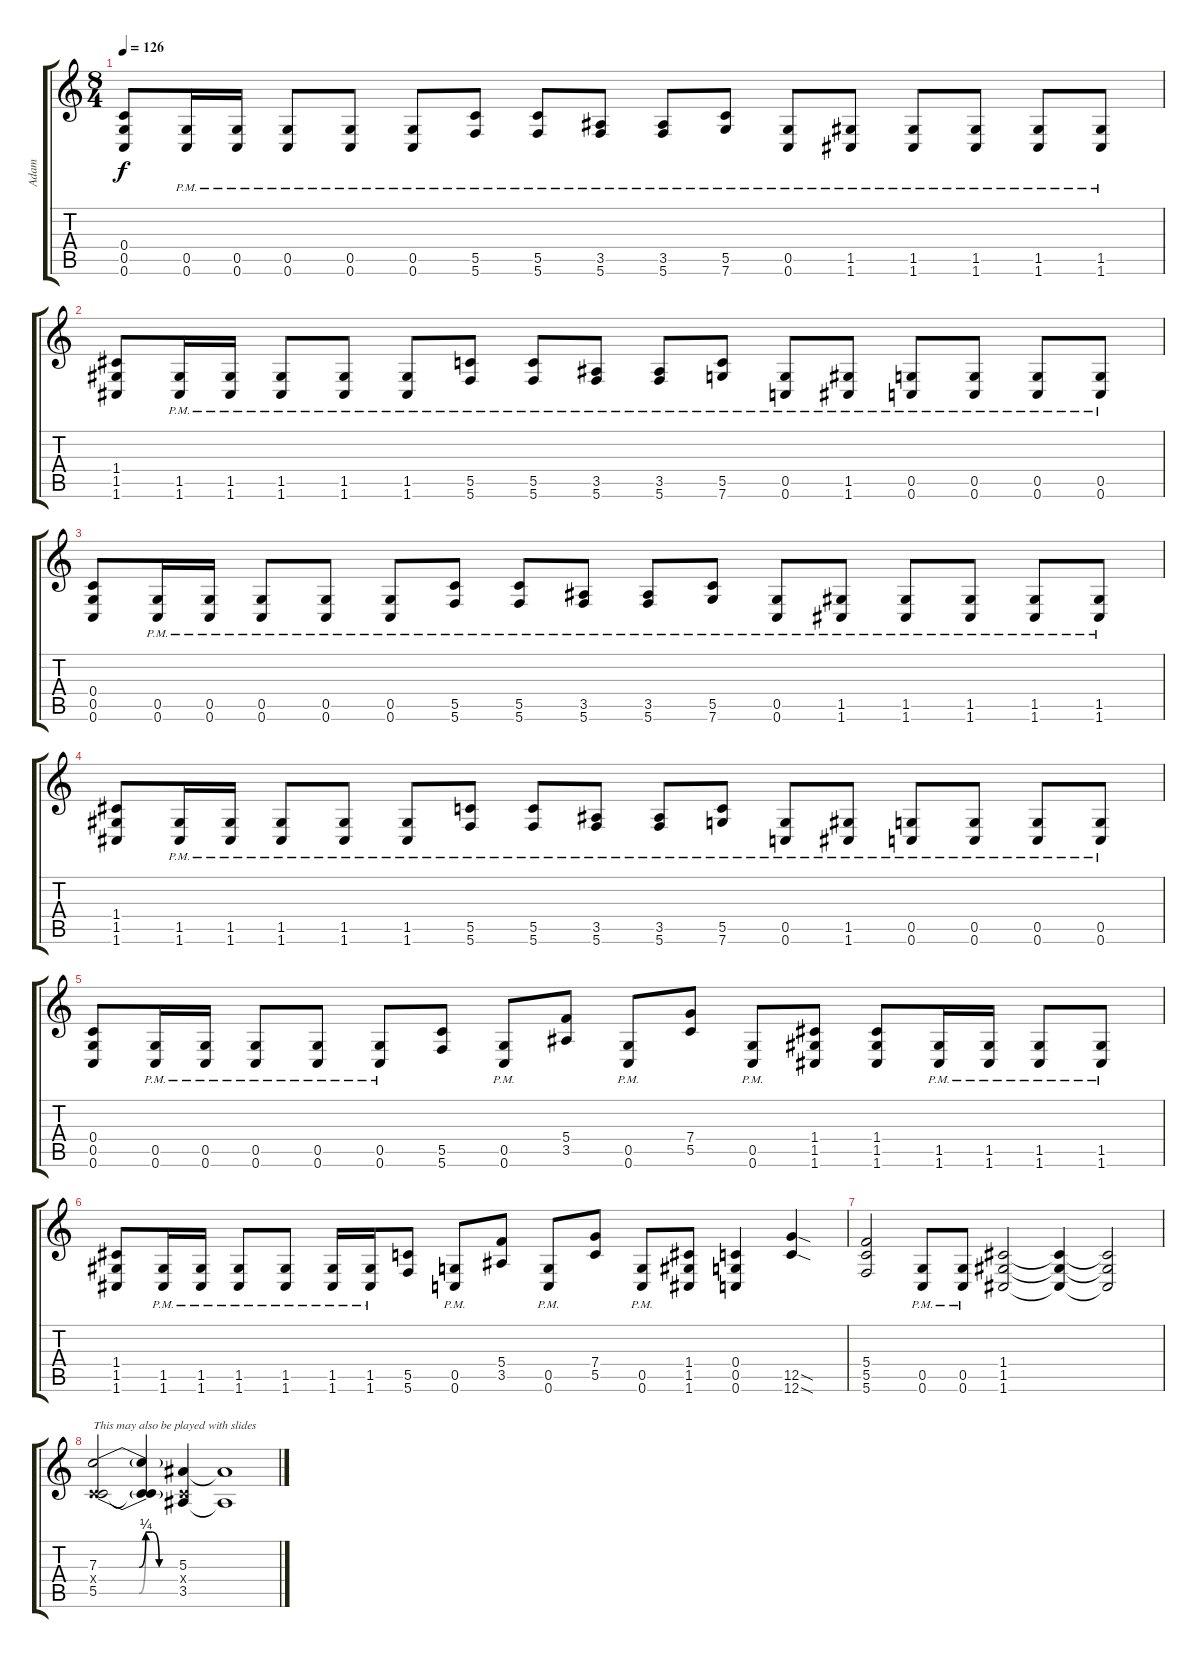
\track ("Adam" "Adam") {instrument distortionguitar}
\staff {score tabs}
\tuning (D4 A3 F3 C3 G2 C2) {hide}
\ts (8 4)
\tempo 126
\clef g2
\ks c
(0.4 0.5 0.6).8{dy f instrument distortionguitar} (0.5{pm} 0.6{pm}).16 (0.5{pm} 0.6{pm}).16 (0.5{pm} 0.6{pm}).8 (0.5{pm} 0.6{pm}).8 (0.5{pm} 0.6{pm}).8 (5.5{pm} 5.6{pm}).8 (5.5{pm} 5.6{pm}).8 (3.5{pm} 5.6{pm}).8 (3.5{pm} 5.6{pm}).8 (5.5{pm} 7.6{pm}).8 (0.5{pm} 0.6{pm}).8 (1.5{pm} 1.6{pm}).8 (1.5{pm} 1.6{pm}).8 (1.5{pm} 1.6{pm}).8 (1.5{pm} 1.6{pm}).8 (1.5{pm} 1.6{pm}).8 |
(1.4 1.5 1.6).8{instrument distortionguitar} (1.5{pm} 1.6{pm}).16 (1.5{pm} 1.6{pm}).16 (1.5{pm} 1.6{pm}).8 (1.5{pm} 1.6{pm}).8 (1.5{pm} 1.6{pm}).8 (5.5{pm} 5.6{pm}).8 (5.5{pm} 5.6{pm}).8 (3.5{pm} 5.6{pm}).8 (3.5{pm} 5.6{pm}).8 (5.5{pm} 7.6{pm}).8 (0.5{pm} 0.6{pm}).8 (1.5{pm} 1.6{pm}).8 (0.5{pm} 0.6{pm}).8 (0.5{pm} 0.6{pm}).8 (0.5{pm} 0.6{pm}).8 (0.5{pm} 0.6{pm}).8 |
(0.4 0.5 0.6).8{instrument distortionguitar} (0.5{pm} 0.6{pm}).16 (0.5{pm} 0.6{pm}).16 (0.5{pm} 0.6{pm}).8 (0.5{pm} 0.6{pm}).8 (0.5{pm} 0.6{pm}).8 (5.5{pm} 5.6{pm}).8 (5.5{pm} 5.6{pm}).8 (3.5{pm} 5.6{pm}).8 (3.5{pm} 5.6{pm}).8 (5.5{pm} 7.6{pm}).8 (0.5{pm} 0.6{pm}).8 (1.5{pm} 1.6{pm}).8 (1.5{pm} 1.6{pm}).8 (1.5{pm} 1.6{pm}).8 (1.5{pm} 1.6{pm}).8 (1.5{pm} 1.6{pm}).8 |
(1.4 1.5 1.6).8{instrument distortionguitar} (1.5{pm} 1.6{pm}).16 (1.5{pm} 1.6{pm}).16 (1.5{pm} 1.6{pm}).8 (1.5{pm} 1.6{pm}).8 (1.5{pm} 1.6{pm}).8 (5.5{pm} 5.6{pm}).8 (5.5{pm} 5.6{pm}).8 (3.5{pm} 5.6{pm}).8 (3.5{pm} 5.6{pm}).8 (5.5{pm} 7.6{pm}).8 (0.5{pm} 0.6{pm}).8 (1.5{pm} 1.6{pm}).8 (0.5{pm} 0.6{pm}).8 (0.5{pm} 0.6{pm}).8 (0.5{pm} 0.6{pm}).8 (0.5{pm} 0.6{pm}).8 |
(0.4 0.5 0.6).8{instrument distortionguitar} (0.5{pm} 0.6{pm}).16 (0.5{pm} 0.6{pm}).16 (0.5{pm} 0.6{pm}).8 (0.5{pm} 0.6{pm}).8 (0.5{pm} 0.6{pm}).8 (5.5 5.6).8 (0.5{pm} 0.6{pm}).8 (5.4 3.5).8 (0.5{pm} 0.6{pm}).8 (7.4 5.5).8 (0.5{pm} 0.6{pm}).8 (1.4 1.5 1.6).8 (1.4 1.5 1.6).8 (1.5{pm} 1.6{pm}).16 (1.5{pm} 1.6{pm}).16 (1.5{pm} 1.6{pm}).8 (1.5{pm} 1.6{pm}).8 |
(1.4 1.5 1.6).8{instrument distortionguitar} (1.5{pm} 1.6{pm}).16 (1.5{pm} 1.6{pm}).16 (1.5{pm} 1.6{pm}).8 (1.5{pm} 1.6{pm}).8 (1.5{pm} 1.6).16 (1.5{pm} 1.6).16 (5.5 5.6).8 (0.5{pm} 0.6{pm}).8 (5.4 3.5).8 (0.5{pm} 0.6{pm}).8 (7.4 5.5).8 (0.5{pm} 0.6{pm}).8 (1.4 1.5 1.6).8 (0.4 0.5 0.6).4 (12.5{sod} 12.6{sod}).4 |
(5.4 5.5 5.6).2 (0.5{pm} 0.6).8 (0.5{pm} 0.6).8 (1.4 1.5 1.6).2 (1.4{t} 1.5{t} 1.6{t}).4 (1.4{t} 1.5{t} 1.6{t}).2 |
(7.3{be (custom 0 0 15 0 30 0 35 1 40 1 45 0 60 0)} 0.4{x} 5.5{be (custom 0 0 30 0 35 1 40 1 45 0 55 0 60 0)}).2{txt "This may also be played with slides"} (7.3{t} 0.4{t} 5.5{t}).4 (5.3 0.4{x} 3.5).4 (5.3{t} 3.5{t}).1
